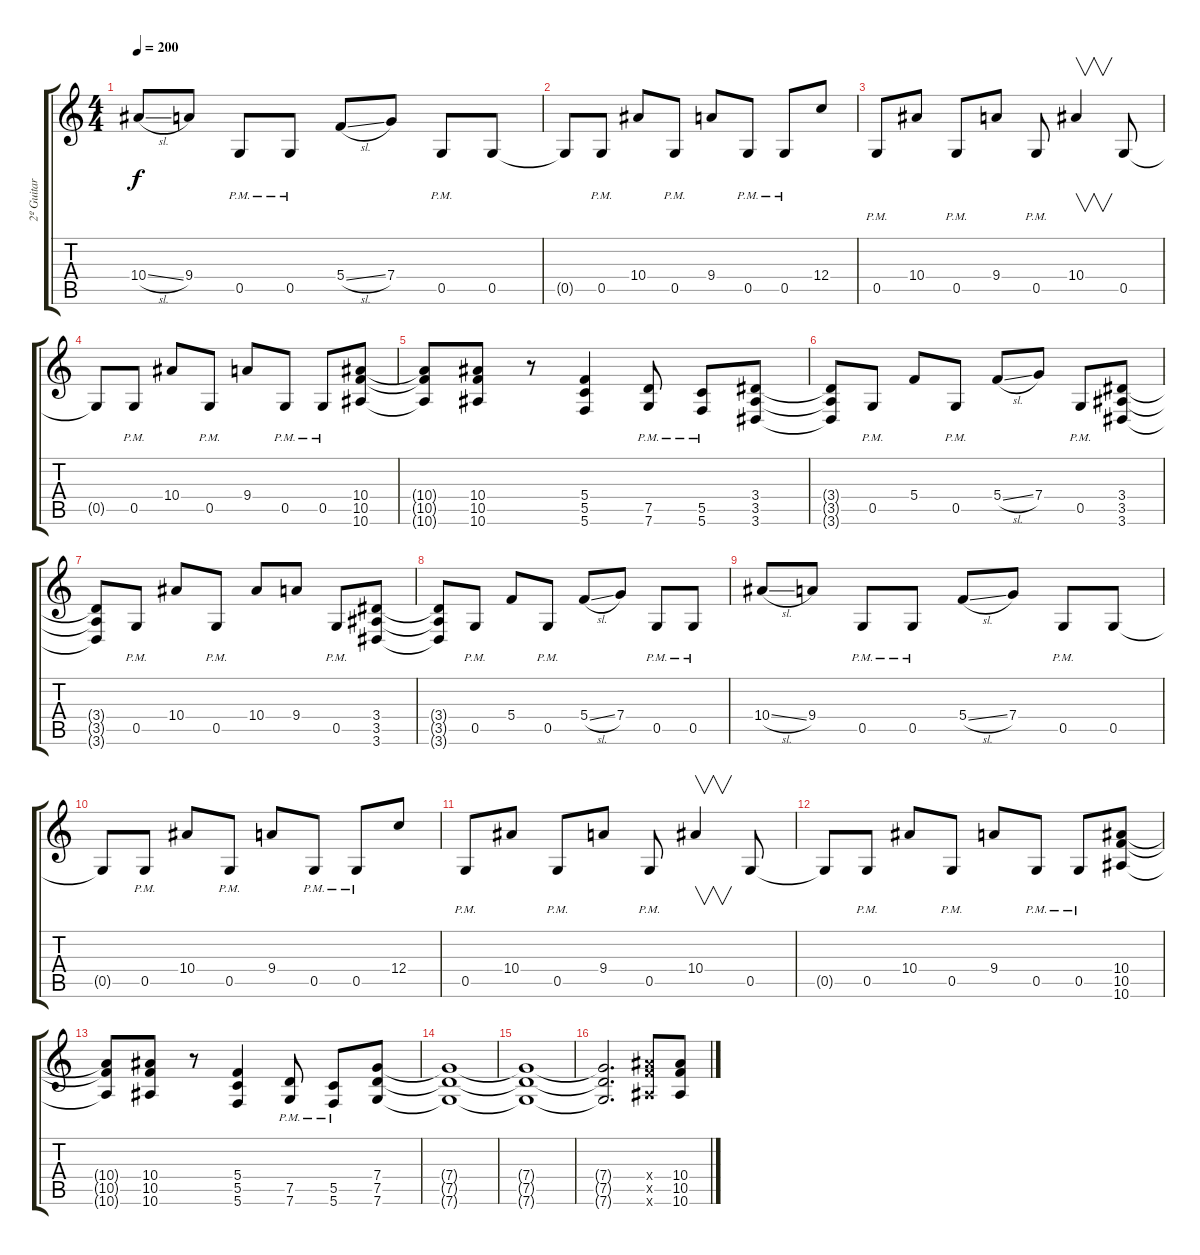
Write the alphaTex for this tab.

\track ("2º Guitar" "2º Guitar") {instrument overdrivenguitar}
\staff {score tabs}
\tuning (D4 A3 F3 C3 G2 C2) {hide}
\ts (4 4)
\tempo 200
\clef g2
\ks c
10.4{sl}.8{dy f} 9.4.8 0.5{pm}.8 0.5{pm}.8 5.4{sl}.8 7.4.8 0.5{pm}.8 0.5.8 |
0.5{t}.8 0.5{pm}.8 10.4.8 0.5{pm}.8 9.4.8 0.5{pm}.8 0.5{pm}.8 12.4.8 |
0.5{pm}.8 10.4.8 0.5{pm}.8 9.4.8 0.5{pm}.8 10.4.4{v} 0.5.8 |
0.5{t}.8 0.5{pm}.8 10.4.8 0.5{pm}.8 9.4.8 0.5{pm}.8 0.5{pm}.8 (10.4 10.5 10.6).8 |
(10.4{t} 10.5{t} 10.6{t}).8 (10.4 10.5 10.6).8 r.8 (5.4 5.5 5.6).4 (7.5{pm} 7.6{pm}).8 (5.5{pm} 5.6{pm}).8 (3.4 3.5 3.6).8 |
(3.4{t} 3.5{t} 3.6{t}).8 0.5{pm}.8 5.4.8 0.5{pm}.8 5.4{sl}.8 7.4.8 0.5{pm}.8 (3.4 3.5 3.6).8 |
(3.4{t} 3.5{t} 3.6{t}).8 0.5{pm}.8 10.4.8 0.5{pm}.8 10.4.8 9.4.8 0.5{pm}.8 (3.4 3.5 3.6).8 |
(3.4{t} 3.5{t} 3.6{t}).8 0.5{pm}.8 5.4.8 0.5{pm}.8 5.4{sl}.8 7.4.8 0.5{pm}.8 0.5{pm}.8 |
10.4{sl}.8 9.4.8 0.5{pm}.8 0.5{pm}.8 5.4{sl}.8 7.4.8 0.5{pm}.8 0.5.8 |
0.5{t}.8 0.5{pm}.8 10.4.8 0.5{pm}.8 9.4.8 0.5{pm}.8 0.5{pm}.8 12.4.8 |
0.5{pm}.8 10.4.8 0.5{pm}.8 9.4.8 0.5{pm}.8 10.4.4{v} 0.5.8 |
0.5{t}.8 0.5{pm}.8 10.4.8 0.5{pm}.8 9.4.8 0.5{pm}.8 0.5{pm}.8 (10.4 10.5 10.6).8 |
(10.4{t} 10.5{t} 10.6{t}).8 (10.4 10.5 10.6).8 r.8 (5.4 5.5 5.6).4 (7.5{pm} 7.6{pm}).8 (5.5{pm} 5.6{pm}).8 (7.4 7.5 7.6).8 |
(7.4{t} 7.5{t} 7.6{t}).1 |
(7.4{t} 7.5{t} 7.6{t}).1 |
(7.4{t} 7.5{t} 7.6{t}).2{d} (10.4{x} 10.5{x} 10.6{x}).8 (10.4 10.5 10.6).8
